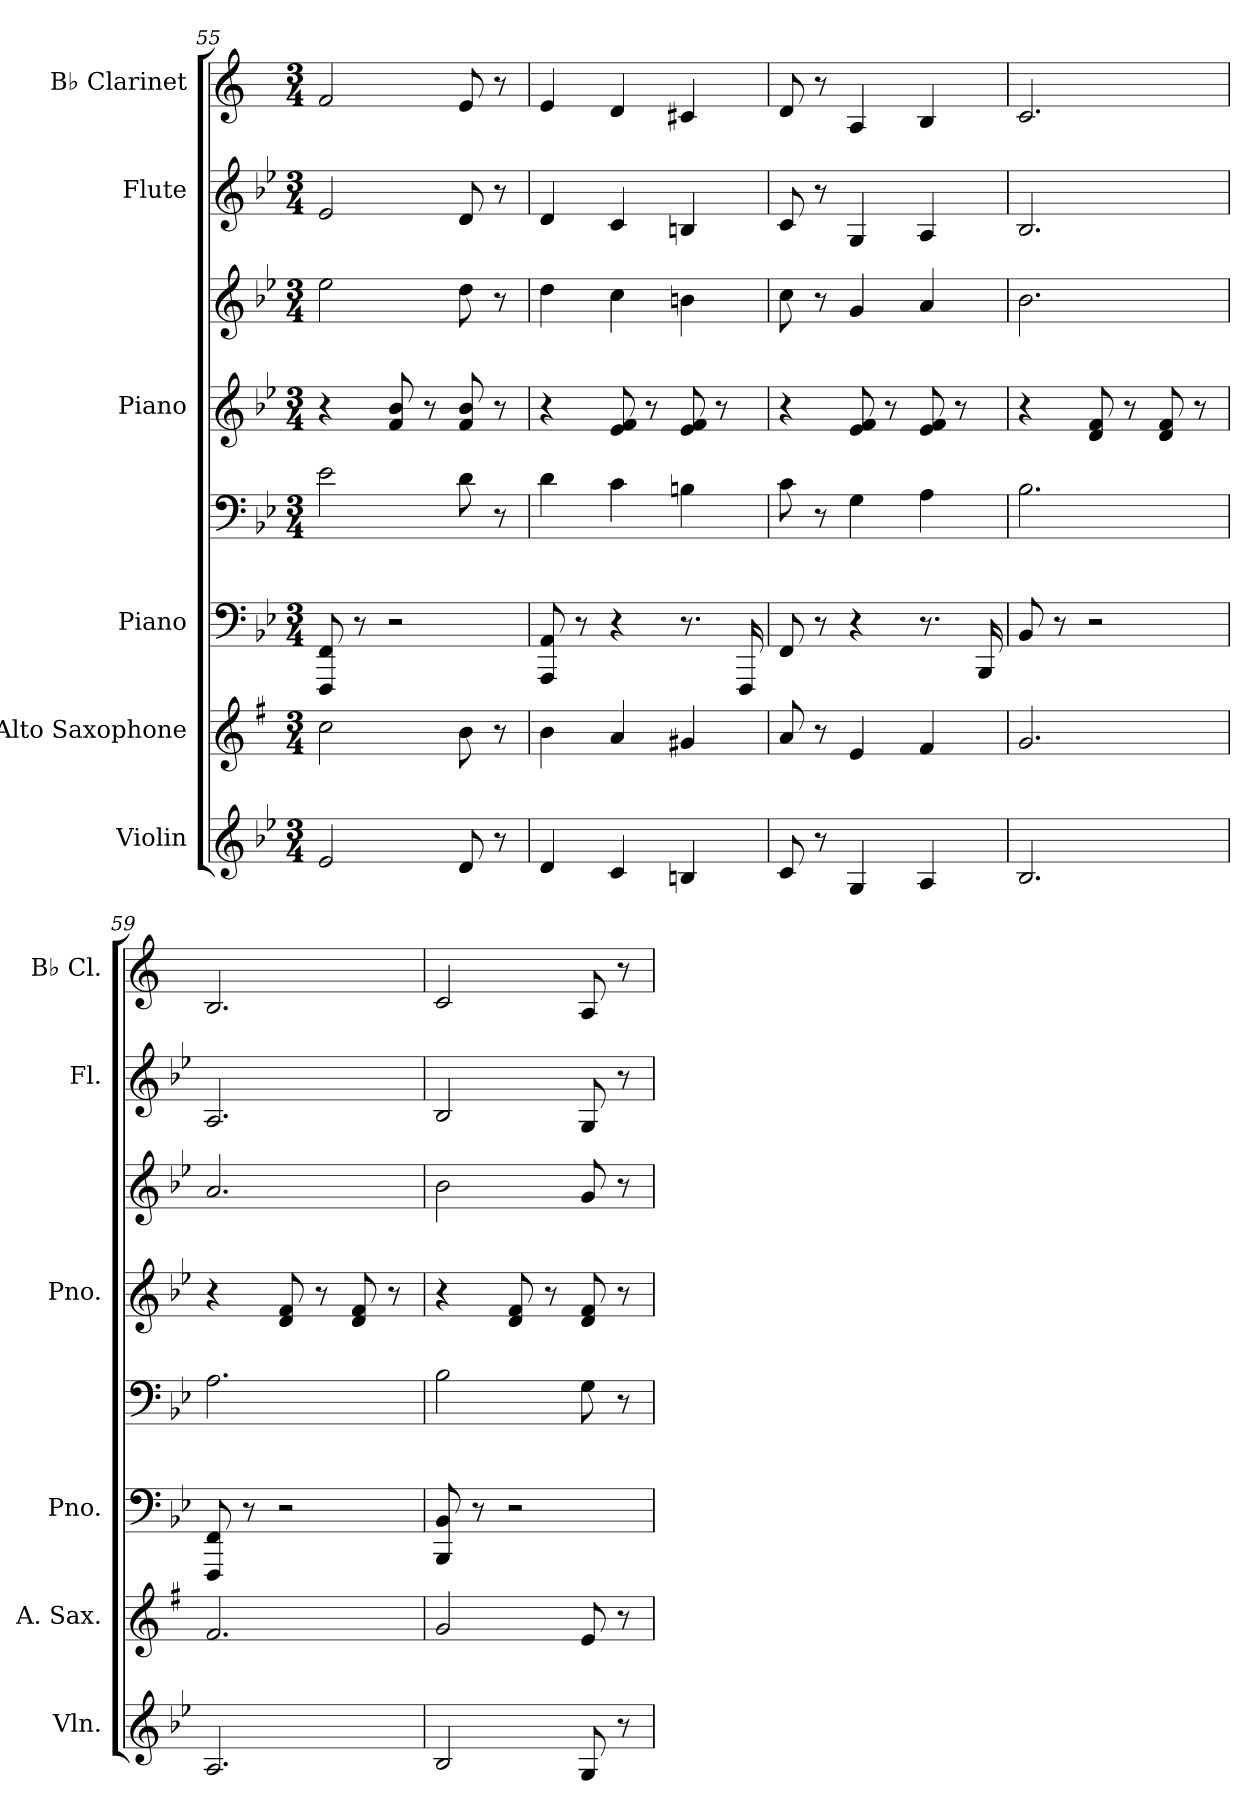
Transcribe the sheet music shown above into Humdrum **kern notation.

**kern	**kern	**kern	**kern	**kern	**kern	**kern	**kern
*part6	*part5	*part4	*part4	*part3	*part3	*part2	*part1
*staff8	*staff7	*staff6	*staff5	*staff4	*staff3	*staff2	*staff1
*I"Violin	*I"Alto Saxophone	*I"Piano	*	*I"Piano	*	*I"Flute	*I"B♭ Clarinet
*I'Vln.	*I'A. Sax.	*I'Pno.	*	*I'Pno.	*	*I'Fl.	*I'B♭ Cl.
*clefG2	*clefG2	*clefF4	*clefF4	*clefG2	*clefG2	*clefG2	*clefG2
*	*ITrd5c9	*	*	*	*	*	*ITrd1c2
*k[b-e-]	*k[b-e-]	*k[b-e-]	*k[b-e-]	*k[b-e-]	*k[b-e-]	*k[b-e-]	*k[b-e-]
*M3/4	*M3/4	*M3/4	*M3/4	*M3/4	*M3/4	*M3/4	*M3/4
=55	=55	=55	=55	=55	=55	=55	=55
2e-/	2e-\	8FFF/ 8FF/	2e-\	4r	2ee-\	2e-/	2e-/
.	.	8r	.	.	.	.	.
.	.	2r	.	8f/ 8b-/	.	.	.
.	.	.	.	8r	.	.	.
8d/	8d\	.	8d\	8f/ 8b-/	8dd\	8d/	8d/
8r	8r	.	8r	8r	8r	8r	8r
!!LO:LB:g=z
=56	=56	=56	=56	=56	=56	=56	=56
4d/	4d\	8AAA/ 8AA/	4d\	4r	4dd\	4d/	4d/
.	.	8r	.	.	.	.	.
4c/	4c/	4r	4c\	8e-/ 8f/	4cc\	4c/	4c/
.	.	.	.	8r	.	.	.
4Bn/	4Bn/	8.r	4Bn\	8e-/ 8f/	4bn\	4Bn/	4Bn/
.	.	.	.	8r	.	.	.
.	.	16FFF/	.	.	.	.	.
=57	=57	=57	=57	=57	=57	=57	=57
8c/	8c/	8FF/	8c\	4r	8cc\	8c/	8c/
8r	8r	8r	8r	.	8r	8r	8r
4G/	4G/	4r	4G\	8e-/ 8f/	4g/	4G/	4G/
.	.	.	.	8r	.	.	.
4A/	4A/	8.r	4A\	8e-/ 8f/	4a/	4A/	4A/
.	.	.	.	8r	.	.	.
.	.	16BBB-/	.	.	.	.	.
=58	=58	=58	=58	=58	=58	=58	=58
2.B-/	2.B-/	8BB-/	2.B-\	4r	2.b-\	2.B-/	2.B-/
.	.	8r	.	.	.	.	.
.	.	2r	.	8d/ 8f/	.	.	.
.	.	.	.	8r	.	.	.
.	.	.	.	8d/ 8f/	.	.	.
.	.	.	.	8r	.	.	.
=59	=59	=59	=59	=59	=59	=59	=59
2.A/	2.A/	8FFF/ 8FF/	2.A\	4r	2.a/	2.A/	2.A/
.	.	8r	.	.	.	.	.
.	.	2r	.	8d/ 8f/	.	.	.
.	.	.	.	8r	.	.	.
.	.	.	.	8d/ 8f/	.	.	.
.	.	.	.	8r	.	.	.
=60	=60	=60	=60	=60	=60	=60	=60
2B-/	2B-/	8BBB-/ 8BB-/	2B-\	4r	2b-\	2B-/	2B-/
.	.	8r	.	.	.	.	.
.	.	2r	.	8d/ 8f/	.	.	.
.	.	.	.	8r	.	.	.
8G/	8G/	.	8G\	8d/ 8f/	8g/	8G/	8G/
8r	8r	.	8r	8r	8r	8r	8r
=	=	=	=	=	=	=	=
*-	*-	*-	*-	*-	*-	*-	*-
